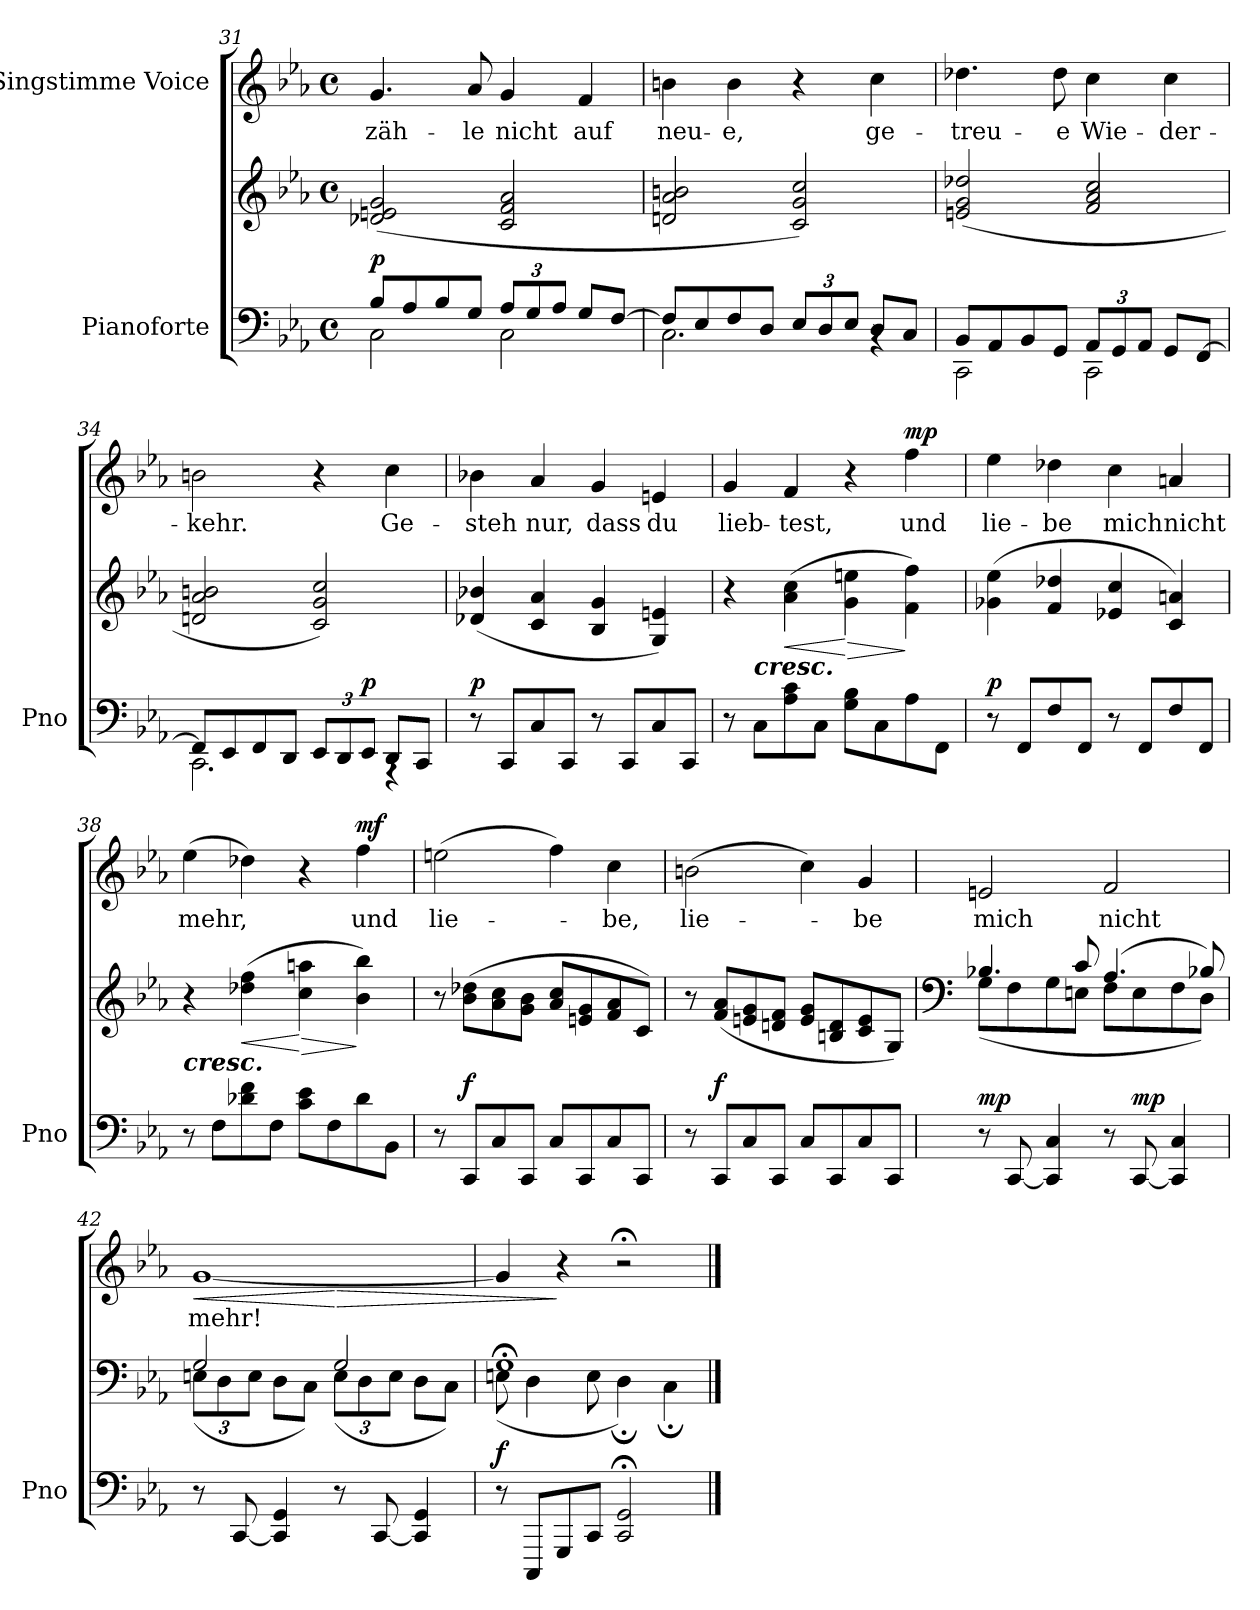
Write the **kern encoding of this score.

**kern	**kern	**dynam	**kern	**text	**dynam
*part2	*part2	*part2	*part1	*part1	*part1
*staff3	*staff2	*staff2/3	*staff1	*staff1	*staff1
*I"Pianoforte	*	*	*I"Singstimme Voice	*	*
*I'Pno	*	*	*	*	*
!!LO:PB:g=z
*clefF4	*clefG2	*	*clefG2	*	*
*k[b-e-a-]	*k[b-e-a-]	*	*k[b-e-a-]	*	*
*M4/4	*M4/4	*	*M4/4	*	*
*met(c)	*met(c)	*	*met(c)	*	*
=31	=31	=31	=31	=31	=31
*^	*	*	*	*	*
!	!	!	!LO:DY:a=2	!	!LO:LY:b	!
8B-/L	2C\	(>2d-X/ 2en/ 2g/	p	4.g/	zäh-	.
8A-/	.	.	.	.	.	.
8B-/	.	.	.	.	.	.
!	!	!	!	!	!LO:LY:b	!
8G/J	.	.	.	8a-/	-le	.
*Xbrackettup	*	*	*	*	*	*
!	!	!	!	!	!LO:LY:b	!
12A-/L	2C\	2c/ 2f/ 2a-/	.	4g/	nicht	.
12G/	.	.	.	.	.	.
12A-/J	.	.	.	.	.	.
!	!	!	!	!	!LO:LY:b	!
8G/L	.	.	.	4f/	auf	.
[8F/J	.	.	.	.	.	.
=32	=32	=32	=32	=32	=32	=32
!	!	!	!	!	!LO:LY:b	!
8F/L]	2.C\	2dn/ 2a-/ 2bn/	.	4bn\	neu-	.
8E-/	.	.	.	.	.	.
!	!	!	!	!	!LO:LY:b	!
8F/	.	.	.	4b\	-e,	.
8D/J	.	.	.	.	.	.
12E-/L	.	2c/ 2g/ 2cc/)	.	4r	.	.
12D/	.	.	.	.	.	.
12E-/J	.	.	.	.	.	.
!	!	!	!	!	!LO:LY:b	!
8D/L	4rBB	.	.	4cc\	ge-	.
8C/J	.	.	.	.	.	.
=33	=33	=33	=33	=33	=33	=33
!	!	!	!	!	!LO:LY:b	!
8BB-/L	2CC\	(>2en/ 2g/ 2dd-X/	.	4.dd-X\	-treu-	.
8AA-/	.	.	.	.	.	.
8BB-/	.	.	.	.	.	.
!	!	!	!	!	!LO:LY:b	!
8GG/J	.	.	.	8dd-\	-e	.
!	!	!	!	!	!LO:LY:b	!
12AA-/L	2CC\	2f/ 2a-/ 2cc/	.	4cc\	Wie-	.
12GG/	.	.	.	.	.	.
12AA-/J	.	.	.	.	.	.
!	!	!	!	!	!LO:LY:b	!
8GG/L	.	.	.	4cc\	-der-	.
[8FF/J	.	.	.	.	.	.
!!LO:LB:g=z
=34	=34	=34	=34	=34	=34	=34
!	!	!	!	!	!LO:LY:b	!
8FF/L]	2.CC\	2dn/ 2a-/ 2bn/	.	2bn\	kehr.	.
8EE-/	.	.	.	.	.	.
8FF/	.	.	.	.	.	.
8DD/J	.	.	.	.	.	.
12EE-/L	.	2c/ 2g/ 2cc/)	.	4r	.	.
12DD/	.	.	.	.	.	.
!	!	!	!LO:DY:a=2	!	!	!
12EE-/J	.	.	p	.	.	.
!	!	!	!	!	!LO:LY:b	!
8DD/L	4rAAA	.	.	4cc\	Ge-	.
8CC/J	.	.	.	.	.	.
*v	*v	*	*	*	*	*
=35	=35	=35	=35	=35	=35
!	!	!LO:DY:a=2	!	!LO:LY:b	!
8r	(>4d-X/ 4b-X/	p	4b-X\	-steh	.
8CC/L	.	.	.	.	.
!	!	!	!	!LO:LY:b	!
8C/	4c/ 4a-/	.	4a-/	nur,	.
8CC/J	.	.	.	.	.
!	!	!	!	!LO:LY:b	!
8r	4B-/ 4g/	.	4g/	dass	.
8CC/L	.	.	.	.	.
!	!	!	!	!LO:LY:b	!
8C/	4G/ 4en/)	.	4en/	du	.
8CC/J	.	.	.	.	.
=36	=36	=36	=36	=36	=36
!	!	!	!	!LO:LY:b	!
8r	4r	.	4g/	lieb-	.
!LO:TX:a:Bi:t=cresc.	!	!	!	!	!
8C\L	.	.	.	.	.
!	!	!LO:HP:b	!	!LO:LY:b	!
8A-\ 8c\	(>4a-\ 4cc\	<	4f/	-test,	.
8C\J	.	.	.	.	.
!	!	!LO:HP:n=1:b	!	!	!
8G\ 8B-\L	4g\ 4een\	[ >	4r	.	.
8C\	.	.	.	.	.
!	!	!	!	!LO:LY:b	!LO:DY:a
8A-\	4f\ 4ff\)	]	4ff\	und	mp
8FF\J	.	.	.	.	.
!!LO:LB:g=z
=37	=37	=37	=37	=37	=37
!	!	!LO:DY:a=2	!	!LO:LY:b	!
8r	(>4g-X\ 4ee-\	p	4ee-\	lie-	.
8FF/L	.	.	.	.	.
!	!	!	!	!LO:LY:b	!
8F/	4f/ 4dd-X/	.	4dd-X\	-be	.
8FF/J	.	.	.	.	.
!	!	!	!	!LO:LY:b	!
8r	4e-X/ 4cc/	.	4cc\	mich	.
8FF/L	.	.	.	.	.
!	!	!	!	!LO:LY:b	!
8F/	4c/ 4an/)	.	4an/	nicht	.
8FF/J	.	.	.	.	.
=38	=38	=38	=38	=38	=38
!LO:TX:a:Bi:t=cresc.	!	!	!	!	!
!	!	!	!	!LO:LY:b	!
8r	4r	.	(>4ee-\	mehr,	.
8F\L	.	.	.	.	.
!	!	!LO:HP:b	!	!	!
8d-X\ 8f\	(>4dd-X\ 4ff\	<	4dd-X\)	.	.
8F\J	.	.	.	.	.
!	!	!LO:HP:n=1:b	!	!	!
8c\ 8e-\L	4cc\ 4aan\	[ >	4r	.	.
8F\	.	.	.	.	.
!	!	!	!	!LO:LY:b	!LO:DY:a
8d-\	4b-\ 4bb-\)	]	4ff\	und	mf
8BB-\J	.	.	.	.	.
=39	=39	=39	=39	=39	=39
!	!	!	!	!LO:LY:b	!
8r	8r	.	(>2een\	lie-	.
!	!	!LO:DY:a=2	!	!	!
8CC/L	(>8b-\ 8dd-X\L	f	.	.	.
8C/	8a-\ 8cc\	.	.	.	.
8CC/J	8g\ 8b-\J	.	.	.	.
8C/L	8a-/ 8cc/L	.	4ff\)	.	.
8CC/	8en/ 8g/	.	.	.	.
!	!	!	!	!LO:LY:b	!
8C/	8f/ 8a-/	.	4cc\	-be,	.
8CC/J	8c/J)	.	.	.	.
!!LO:LB:g=z
=40	=40	=40	=40	=40	=40
!	!	!	!	!LO:LY:b	!
8r	8r	.	(>2bn\	lie-	.
!	!	!LO:DY:a=2	!	!	!
8CC/L	(<8f/ 8a-/L	f	.	.	.
8C/	8en/ 8g/	.	.	.	.
8CC/J	8dn/ 8f/J	.	.	.	.
8C/L	8e/ 8g/L	.	4cc\)	.	.
8CC/	8Bn/ 8d/	.	.	.	.
!	!	!	!	!LO:LY:b	!
8C/	8c/ 8e/	.	4g/	-be	.
8CC/J	8G/J)	.	.	.	.
=41	=41	=41	=41	=41	=41
*	*clefF4	*	*	*	*
*	*^	*	*	*	*
!	!	!	!LO:DY:a=2	!	!LO:LY:b	!
8r	4.B-X/	(<8G\L	mp	2en/	mich	.
[8CC/	.	8F\	.	.	.	.
4CC/] 4C/	.	8G\	.	.	.	.
.	8c/	8En\J	.	.	.	.
!	!	!	!	!	!LO:LY:b	!
8r	(>4.A-/	8F\L	.	2f/	nicht	.
!	!	!	!LO:DY:a=2	!	!	!
[8CC/	.	8E\	mp	.	.	.
4CC/] 4C/	.	8F\	.	.	.	.
.	8B-X/)	8D\J)	.	.	.	.
=42	=42	=42	=42	=42	=42	=42
*	*	*Xbrackettup	*	*	*	*
!	!	!	!	!	!LO:LY:b	!LO:HP:b
*	*	*	*	*^	*	*
8r	2G/	(<12En\L	.	[1g	2ryy	mehr!	<
.	.	12D\	.	.	.	.	.
[8CC/	.	.	.	.	.	.	.
.	.	12E\J	.	.	.	.	.
4CC/] 4GG/	.	8D\L	.	.	.	.	.
.	.	8C\J)	.	.	.	.	.
!	!	!	!	!	!	!	!LO:HP:n=1:b
8r	2G/	(<12E\L	.	.	2ryy	.	[ >
.	.	12D\	.	.	.	.	.
[8CC/	.	.	.	.	.	.	.
.	.	12E\J	.	.	.	.	.
4CC/] 4GG/	.	8D\L	.	.	.	.	.
.	.	8C\J)	.	.	.	.	.
=43	=43	=43	=43	=43	=43	=43	=43
!	!	!	!LO:DY:a=2	!	!	!	!
8r	1G;<	(<8En\	f	4g/]	4gyy	.	.
8CCC/L	.	4D\	.	.	.	.	.
8GGG/	.	.	.	4r	2.ryy	.	]
8CC/J	.	8E\	.	.	.	.	.
2CC/; 2GG/;	.	4D;\)	.	2r;<	.	.	.
.	.	4C;\	.	.	.	.	.
*	*v	*v	*	*	*	*	*
*	*	*	*v	*v	*	*
==	==	==	==	==	==
*-	*-	*-	*-	*-	*-
